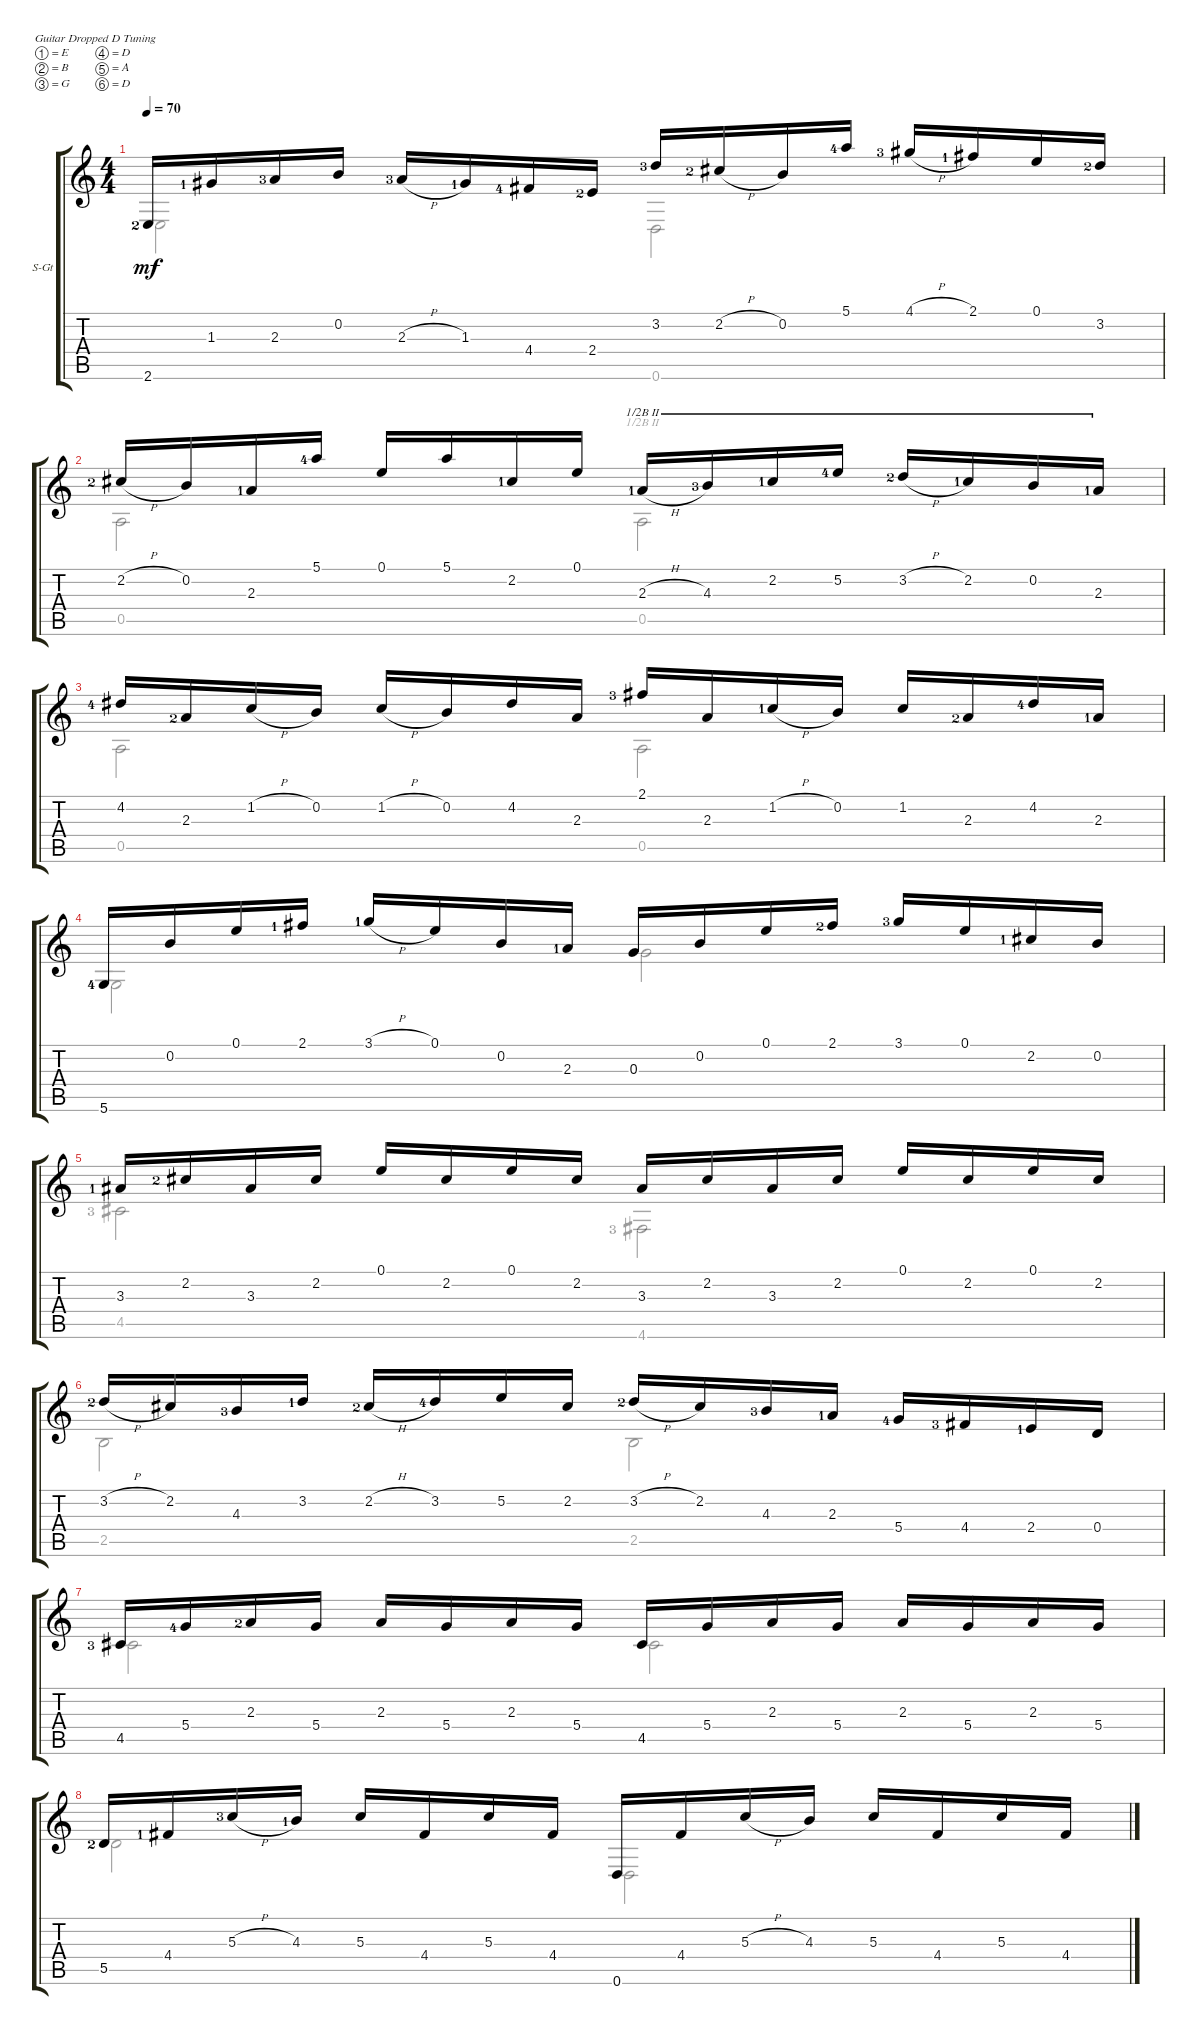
\defaultSystemsLayout 4
\bracketExtendMode groupsimilarinstruments
\firstSystemTrackNameOrientation horizontal
\otherSystemsTrackNameOrientation horizontal
\track ("Steel Guitar" "S-Gt") {instrument acousticguitarsteel}
\staff {score tabs}
\tuning (E4 B3 G3 D3 A2 D2)
\voice
\ts (4 4)
\tempo 70
\clef g2
\ks c
2.6{lf 3}.16{dy mf} 1.3{lf 2}.16 2.3{lf 4}.16 0.2.16 2.3{h lf 4}.16 1.3{lf 2}.16 4.4{lf 5}.16 2.4{lf 3}.16 3.2{lf 4}.16 2.2{h lf 3}.16 0.2.16 5.1{lf 5}.16 4.1{h lf 4}.16 2.1{lf 2}.16 0.1.16 3.2{lf 3}.16 |
2.2{h lf 3}.16 0.2.16 2.3{lf 2}.16 5.1{lf 5}.16 0.1.16 5.1.16 2.2{lf 2}.16 0.1.16 2.3{h lf 2}.16{barre (2 half)} 4.3{lf 4}.16{barre (2 half)} 2.2{lf 2}.16{barre (2 half)} 5.2{lf 5}.16{barre (2 half)} 3.2{h lf 3}.16{barre (2 half)} 2.2{lf 2}.16{barre (2 half)} 0.2.16{barre (2 half)} 2.3{lf 2}.16{barre (2 half)} |
4.2{lf 5}.16 2.3{lf 3}.16 1.2{h}.16 0.2.16 1.2{h}.16 0.2.16 4.2.16 2.3.16 2.1{lf 4}.16 2.3.16 1.2{h lf 2}.16 0.2.16 1.2.16 2.3{lf 3}.16 4.2{lf 5}.16 2.3{lf 2}.16 |
5.6{lf 5}.16 0.2.16 0.1.16 2.1{lf 2}.16 3.1{h lf 2}.16 0.1.16 0.2.16 2.3{lf 2}.16 0.3.16 0.2.16 0.1.16 2.1{lf 3}.16 3.1{lf 4}.16 0.1.16 2.2{lf 2}.16 0.2.16 |
3.3{lf 2}.16 2.2{lf 3}.16 3.3.16 2.2.16 0.1.16 2.2.16 0.1.16 2.2.16 3.3.16 2.2.16 3.3.16 2.2.16 0.1.16 2.2.16 0.1.16 2.2.16 |
3.2{h lf 3}.16 2.2.16 4.3{lf 4}.16 3.2{lf 2}.16 2.2{h lf 3}.16 3.2{lf 5}.16 5.2.16 2.2.16 3.2{h lf 3}.16 2.2.16 4.3{lf 4}.16 2.3{lf 2}.16 5.4{lf 5}.16 4.4{lf 4}.16 2.4{lf 2}.16 0.4.16 |
4.5{lf 4}.16 5.4{lf 5}.16 2.3{lf 3}.16 5.4.16 2.3.16 5.4.16 2.3.16 5.4.16 4.5.16 5.4.16 2.3.16 5.4.16 2.3.16 5.4.16 2.3.16 5.4.16 |
5.5{lf 3}.16 4.4{lf 2}.16 5.3{h lf 4}.16 4.3{lf 2}.16 5.3.16 4.4.16 5.3.16 4.4.16 0.6.16 4.4.16 5.3{h}.16 4.3.16 5.3.16 4.4.16 5.3.16 4.4.16
\voice
\clef g2
\ottava regular
\simile none
\ks c
2.6{lf 3}.2{dy mf} 0.6.2 |
0.5.2 0.5.2{barre (2 half)} |
0.5.2 0.5.2 |
5.6{lf 5}.2 0.3.2 |
4.5{lf 4}.2 4.6{lf 4}.2 |
2.5.2 2.5.2 |
4.5{lf 4}.2 4.5.2 |
5.5{lf 3}.2 0.6.2
